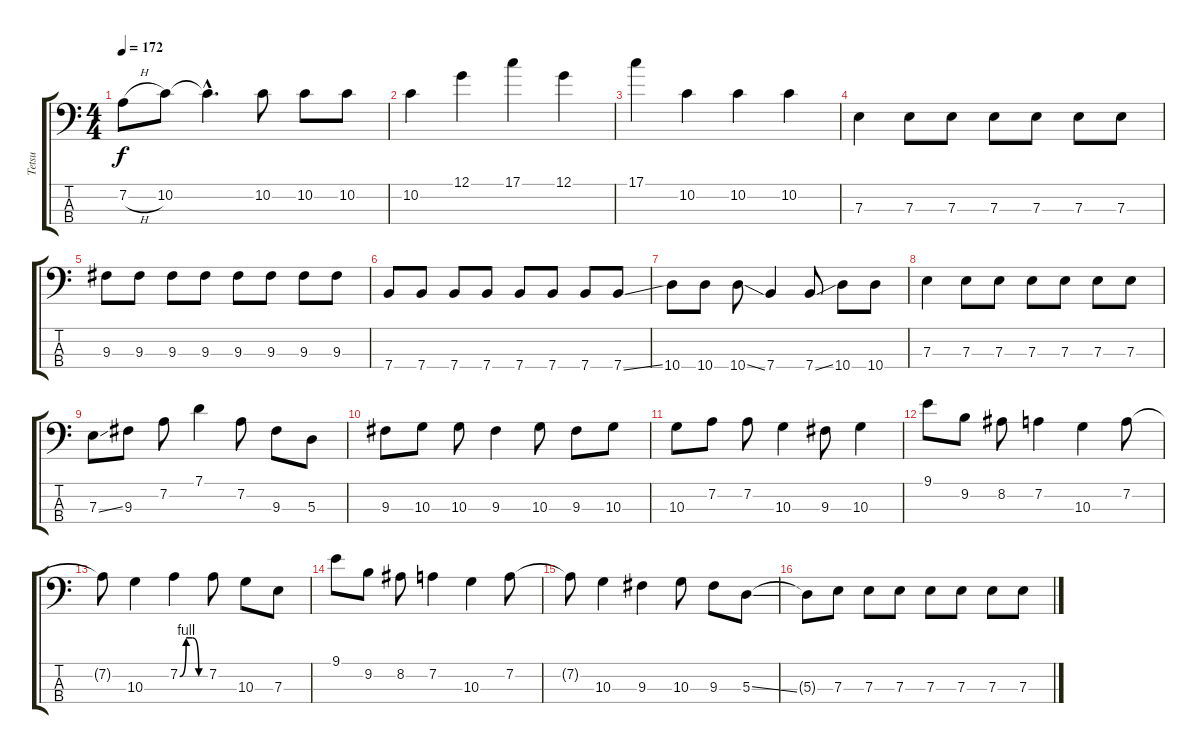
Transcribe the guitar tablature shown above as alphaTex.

\track ("Tetsu" "Tetsu") {instrument electricbasspick}
\staff {score tabs}
\tuning (G2 D2 A1 E1) {hide}
\ts (4 4)
\tempo 172
\clef f4
\ks c
7.2{h}.8{dy f} 10.2.8 10.2{hac t}.4{d} 10.2.8 10.2.8 10.2.8 |
10.2.4 12.1.4 17.1.4 12.1.4 |
17.1.4 10.2.4 10.2.4 10.2.4 |
7.3.4 7.3.8 7.3.8 7.3.8 7.3.8 7.3.8 7.3.8 |
9.3.8 9.3.8 9.3.8 9.3.8 9.3.8 9.3.8 9.3.8 9.3.8 |
7.4.8 7.4.8 7.4.8 7.4.8 7.4.8 7.4.8 7.4.8 7.4{ss}.8 |
10.4.8 10.4.8 10.4{ss}.8 7.4.4 7.4{ss}.8 10.4.8 10.4.8 |
7.3.4 7.3.8 7.3.8 7.3.8 7.3.8 7.3.8 7.3.8 |
7.3{ss}.8 9.3.8 7.2.8 7.1.4 7.2.8 9.3.8 5.3.8 |
9.3.8 10.3.8 10.3.8 9.3.4 10.3.8 9.3.8 10.3.8 |
10.3.8 7.2.8 7.2.8 10.3.4 9.3.8 10.3.4 |
9.1.8 9.2.8 8.2.8 7.2.4 10.3.4 7.2.8 |
7.2{t}.8 10.3.4 7.2{be (custom 0 0 15 4 30 4 45 0 60 0)}.4 7.2.8 10.3.8 7.3.8 |
9.1.8 9.2.8 8.2.8 7.2.4 10.3.4 7.2.8 |
7.2{t}.8 10.3.4 9.3.4 10.3.8 9.3.8 5.3{ss}.8 |
5.3{t}.8 7.3.8 7.3.8 7.3.8 7.3.8 7.3.8 7.3.8 7.3.8
